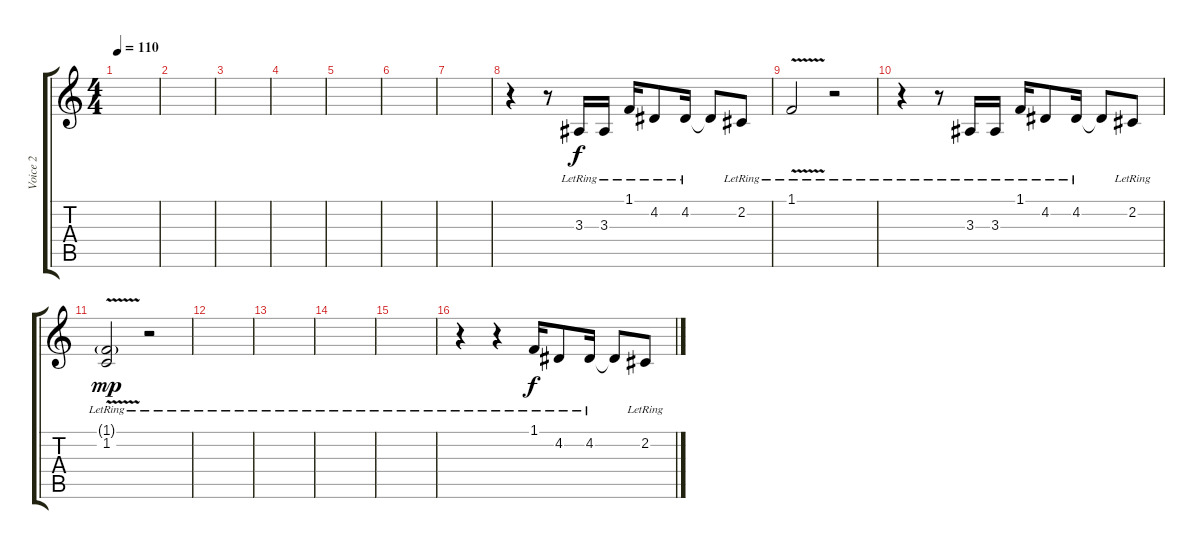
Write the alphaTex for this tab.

\track ("Voice 2" "Voice 2") {instrument harpsichord}
\staff {score tabs}
\tuning (E4 B3 G3 D3 A2 E2) {hide}
\ts (4 4)
\tempo 110
\clef g2
\ks c
|
|
|
|
|
|
|
r.4 r.8 3.3{lr}.16 3.3{lr}.16 1.1{lr}.16 4.2{lr}.8 4.2{lr}.16 4.2{t}.8 2.2{lr}.8 |
1.1{v lr}.2 r.2 |
r.4 r.8 3.3{lr}.16 3.3{lr}.16 1.1{lr}.16 4.2{lr}.8 4.2{lr}.16 4.2{t}.8 2.2{lr}.8 |
(1.1{g lr} 1.2{v}).2{dy mp} r.2 |
|
|
|
|
r.4 r.4 1.1{lr}.16{dy f} 4.2{lr}.8 4.2{lr}.16 4.2{t}.8 2.2{lr}.8
